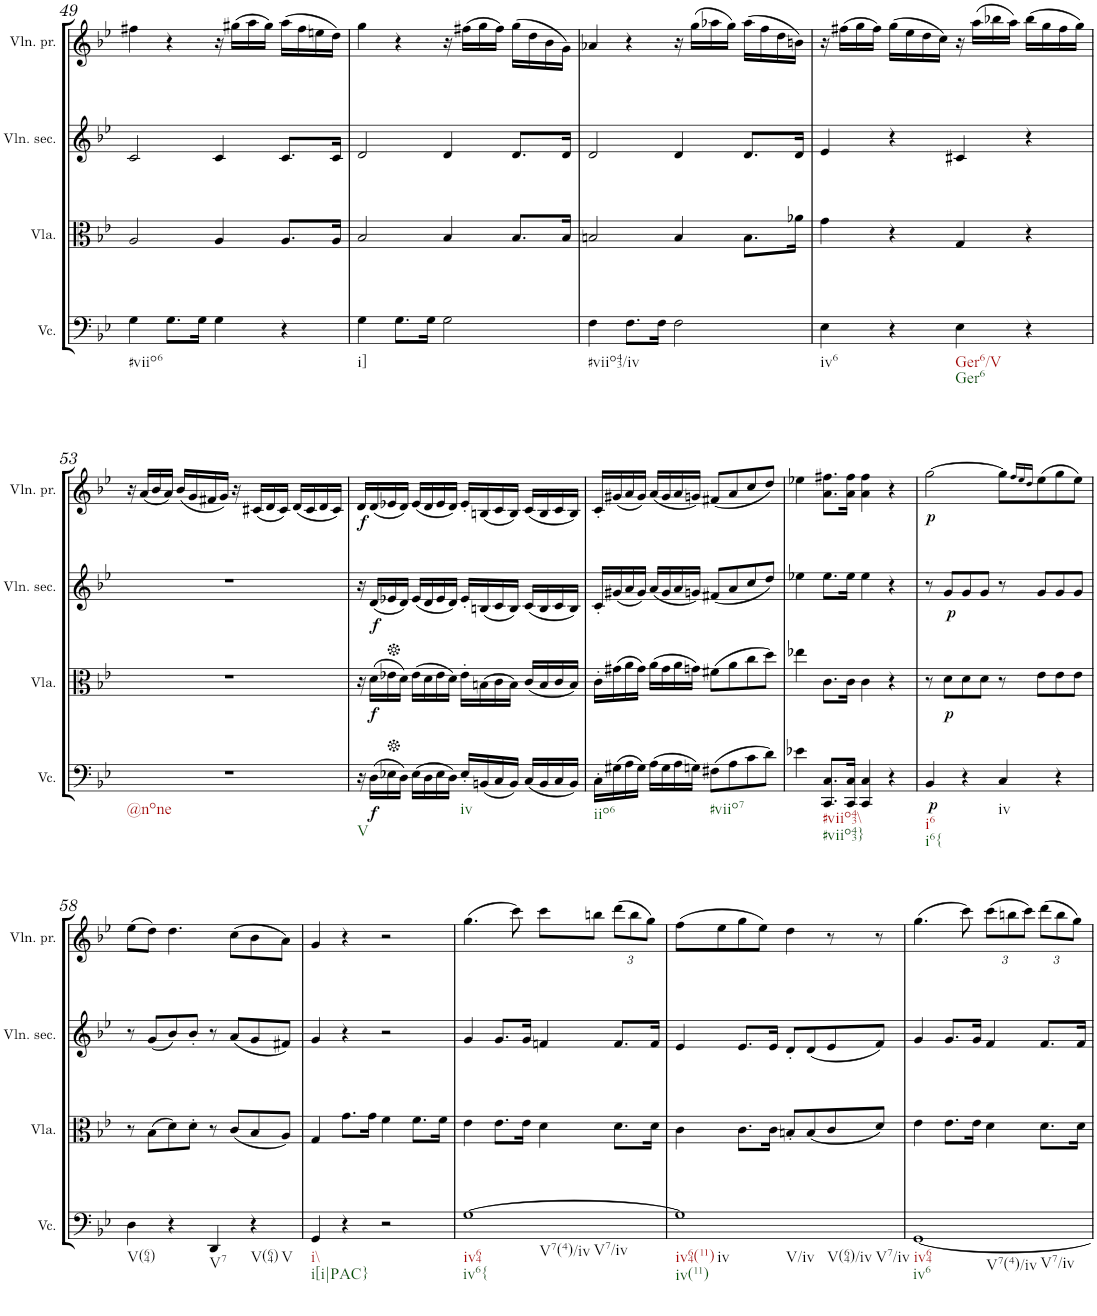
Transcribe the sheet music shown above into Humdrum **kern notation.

**kern	**dynam	**kern	**dynam	**kern	**dynam	**kern	**dynam
*part4	*part4	*part3	*part3	*part2	*part2	*part1	*part1
*staff4	*staff4	*staff3	*staff3	*staff2	*staff2	*staff1	*staff1
*I"Violoncelle	*	*I"Viola	*	*I"Violino secondo	*	*I"Violino primo	*
*I'Vc.	*	*I'Vla.	*	*I'Vln. sec.	*	*I'Vln. pr.	*
!!LO:PB:g=z
*clefF4	*	*clefC3	*	*clefG2	*	*clefG2	*
*k[b-e-]	*	*k[b-e-]	*	*k[b-e-]	*	*k[b-e-]	*
*B-:	*	*B-:	*	*B-:	*	*B-:	*
*M2/2	*	*M2/2	*	*M2/2	*	*M2/2	*
*met(c|)	*	*met(c|)	*	*met(c|)	*	*met(c|)	*
=49	=49	=49	=49	=49	=49	=49	=49
!LO:TX:b:t=#viio6	!	!	!	!	!	!	!
4G\	.	2A/	.	2c/	.	4ff#X\	.
8.G\L	.	.	.	.	.	4r	.
16G\Jk	.	.	.	.	.	.	.
4G\	.	4A/	.	4c/	.	16r	.
.	.	.	.	.	.	(>16gg#X\LL	.
.	.	.	.	.	.	16aa\	.
.	.	.	.	.	.	16gg#\JJ)	.
4r	.	8.A/L	.	8.c/L	.	(>16aa\LL	.
.	.	.	.	.	.	16ff#\	.
.	.	.	.	.	.	16een\	.
.	.	16A/Jk	.	16c/Jk	.	16dd\JJ)	.
=50	=50	=50	=50	=50	=50	=50	=50
!LO:TX:b:t=i]	!	!	!	!	!	!	!
4G\	.	2B-/	.	2d/	.	4gg\	.
8.G\L	.	.	.	.	.	4r	.
16G\Jk	.	.	.	.	.	.	.
2G\	.	4B-/	.	4d/	.	16r	.
.	.	.	.	.	.	(>16ff#X\LL	.
.	.	.	.	.	.	16gg\	.
.	.	.	.	.	.	16ff#\JJ)	.
.	.	8.B-/L	.	8.d/L	.	(>16gg\LL	.
.	.	.	.	.	.	16dd\	.
.	.	.	.	.	.	16b-\	.
.	.	16B-/Jk	.	16d/Jk	.	16g\JJ)	.
=51	=51	=51	=51	=51	=51	=51	=51
!LO:TX:b:t=#viio43/iv	!	!	!	!	!	!	!
4F\	.	2Bn/	.	2d/	.	4a-X/	.
8.F\L	.	.	.	.	.	4r	.
16F\Jk	.	.	.	.	.	.	.
2F\	.	4B/	.	4d/	.	16r	.
.	.	.	.	.	.	(>16gg\LL	.
.	.	.	.	.	.	16aa-X\	.
.	.	.	.	.	.	16gg\JJ)	.
.	.	8.B\L	.	8.d/L	.	(>16aa-\LL	.
.	.	.	.	.	.	16ff\	.
.	.	.	.	.	.	16dd\	.
.	.	16a-X\Jk	.	16d/Jk	.	16bn\JJ)	.
=52	=52	=52	=52	=52	=52	=52	=52
!LO:TX:b:t=iv6	!	!	!	!	!	!	!
4E-\	.	4g\	.	4e-/	.	16r	.
.	.	.	.	.	.	(>16ff#X\LL	.
.	.	.	.	.	.	16gg\	.
.	.	.	.	.	.	16ff#\JJ)	.
4r	.	4r	.	4r	.	(>16gg\LL	.
.	.	.	.	.	.	16ee-\	.
.	.	.	.	.	.	16dd\	.
.	.	.	.	.	.	16cc\JJ)	.
!LO:TX:b:t=Ger6/V	!	!	!	!	!	!	!
!LO:TX:b:t=Ger6	!	!	!	!	!	!	!
4E-\	.	4G/	.	4c#X/	.	16r	.
.	.	.	.	.	.	(>16aa\LL	.
.	.	.	.	.	.	16bb-X\	.
.	.	.	.	.	.	16aa\JJ)	.
4r	.	4r	.	4r	.	(>16bb-\LL	.
.	.	.	.	.	.	16gg\	.
.	.	.	.	.	.	16ff#\	.
.	.	.	.	.	.	16gg\JJ)	.
!!LO:LB:g=z
=53	=53	=53	=53	=53	=53	=53	=53
!LO:TX:b:t=@none	!	!	!	!	!	!	!
1r	.	1r	.	1r	.	16r	.
.	.	.	.	.	.	(<16a/LL	.
.	.	.	.	.	.	16b-/	.
.	.	.	.	.	.	16a/JJ)	.
.	.	.	.	.	.	(<16b-/LL	.
.	.	.	.	.	.	16g/	.
.	.	.	.	.	.	16f#X/	.
.	.	.	.	.	.	16g/JJ)	.
.	.	.	.	.	.	16r	.
.	.	.	.	.	.	(<16c#X/LL	.
.	.	.	.	.	.	16d/	.
.	.	.	.	.	.	16c#/JJ)	.
.	.	.	.	.	.	(<16d/LL	.
.	.	.	.	.	.	16c#/	.
.	.	.	.	.	.	16d/	.
.	.	.	.	.	.	16c#/JJ)	.
=54	=54	=54	=54	=54	=54	=54	=54
!LO:TX:b:t=V	!	!	!	!	!	!	!
!	!	!	!	!	!	!	!LO:DY:b
16r	.	16r	.	16r	.	16d/LL	f
!	!LO:DY:b	!	!LO:DY:b	!	!LO:DY:b	!	!
(>16D\LL	f	(>16d\LL	f	(<16d/LL	f	(<16d/	.
16E-X\	.	16e-X\	.	16e-X/	.	16e-X/	.
16D\JJ)	.	16d\JJ)	.	16d/JJ)	.	16d/JJ)	.
(>16E-\LL	.	(>16e-\LL	.	(<16e-/LL	.	(<16e-/LL	.
16D\	.	16d\	.	16d/	.	16d/	.
16E-\	.	16e-\	.	16e-/	.	16e-/	.
16D\JJ)	.	16d\JJ)	.	16d/JJ)	.	16d/JJ)	.
!LO:TX:b:t=iv	!	!	!	!	!	!	!
16E-'/LL	.	16e-'\LL	.	16e-'/LL	.	16e-'/LL	.
(<16BBn/	.	(>16Bn\	.	(<16Bn/	.	(<16Bn/	.
16C/	.	16c\	.	16c/	.	16c/	.
16BB/JJ)	.	16B\JJ)	.	16B/JJ)	.	16B/JJ)	.
(<16C/LL	.	(<16c/LL	.	(<16c/LL	.	(<16c/LL	.
16BB/	.	16B/	.	16B/	.	16B/	.
16C/	.	16c/	.	16c/	.	16c/	.
16BB/JJ)	.	16B/JJ)	.	16B/JJ)	.	16B/JJ)	.
=55	=55	=55	=55	=55	=55	=55	=55
!LO:TX:b:t=iio6	!	!	!	!	!	!	!
16C'\LL	.	16c'\LL	.	16c'/LL	.	16c'/LL	.
(>16G#X\	.	(>16g#X\	.	(<16g#X/	.	(<16g#X/	.
16A\	.	16a\	.	16a/	.	16a/	.
16G#\JJ)	.	16g#\JJ)	.	16g#/JJ)	.	16g#/JJ)	.
(>16A\LL	.	(>16a\LL	.	(<16a/LL	.	(<16a/LL	.
16G#\	.	16g#\	.	16g#/	.	16g#/	.
16A\	.	16a\	.	16a/	.	16a/	.
16Gn\JJ)	.	16gn\JJ)	.	16gn/JJ)	.	16gn/JJ)	.
!LO:TX:b:t=#viio7	!	!	!	!	!	!	!
(>8F#X\L	.	(>8f#X\L	.	(<8f#X/L	.	(<8f#X/L	.
8A\	.	8a\	.	8a/	.	8a/	.
8c\	.	8cc\	.	8cc/	.	8cc/	.
8d\J)	.	8dd\J)	.	8dd/J)	.	8dd/J)	.
=56	=56	=56	=56	=56	=56	=56	=56
4e-X\	.	4ee-X\	.	4ee-X\	.	4ee-X\	.
!LO:TX:b:t=#viio43\\	!	!	!	!	!	!	!
!LO:TX:b:t=#viio43}	!	!	!	!	!	!	!
8.CC/ 8.C/L	.	8.c\L	.	8.ee-\L	.	8.a\ 8.ff#X\L	.
16CC/ 16C/Jk	.	16c\Jk	.	16ee-\Jk	.	16a\ 16ff#\Jk	.
4CC/ 4C/	.	4c\	.	4ee-\	.	4a\ 4ff#\	.
4r	.	4r	.	4r	.	4r	.
=57	=57	=57	=57	=57	=57	=57	=57
!LO:TX:b:t=i6	!	!	!	!	!	!	!
!LO:TX:b:t=i6{	!	!	!	!	!	!	!
!	!LO:DY:b	!	!	!	!	!	!LO:DY:b
4BB-/	p	8r	.	8r	.	[2gg\	p
!	!	!	!LO:DY:b	!	!LO:DY:b	!	!
.	.	8d\L	p	8g/L	p	.	.
4r	.	8d\	.	8g/	.	.	.
.	.	8d\J	.	8g/J	.	.	.
!LO:TX:b:t=iv	!	!	!	!	!	!	!
4C/	.	8r	.	8r	.	8gg\L]	.
.	.	.	.	.	.	16qff/LL	.
.	.	.	.	.	.	16qee-/	.
.	.	.	.	.	.	16qdd/JJ	.
.	.	8e-\L	.	8g/L	.	(>8ee-\	.
4r	.	8e-\	.	8g/	.	8gg\	.
.	.	8e-\J	.	8g/J	.	8ee-\J)	.
!!LO:LB:g=z
=58	=58	=58	=58	=58	=58	=58	=58
!LO:TX:b:t=V(64)	!	!	!	!	!	!	!
4D\	.	8r	.	8r	.	(>8ee-\L	.
.	.	(>8B-\L	.	(<8g/L	.	8dd\J)	.
4r	.	8d\)	.	8b-/)	.	4.dd\	.
.	.	8d'\J	.	8b-'/J	.	.	.
!LO:TX:b:t=V7	!	!	!	!	!	!	!
4DD/	.	8r	.	8r	.	.	.
.	.	(<8c/L	.	(<8a/L	.	(>8cc\L	.
!LO:TX:b:t=V(64)	!	!	!	!	!	!	!
!LO:TX:b:t=V	!	!	!	!	!	!	!
4r	.	8B-/	.	8g/	.	8b-\	.
.	.	8A/J)	.	8f#X/J)	.	8a\J)	.
=59	=59	=59	=59	=59	=59	=59	=59
!LO:TX:b:t=i\\	!	!	!	!	!	!	!
!LO:TX:b:t=i[i|PAC}	!	!	!	!	!	!	!
4GG/	.	4G/	.	4g/	.	4g/	.
4r	.	8.g\L	.	4r	.	4r	.
.	.	16g\Jk	.	.	.	.	.
2r	.	4f\	.	2r	.	2r	.
.	.	8.f\L	.	.	.	.	.
.	.	16f\Jk	.	.	.	.	.
=60	=60	=60	=60	=60	=60	=60	=60
!LO:TX:b:t=iv64	!	!	!	!	!	!	!
!LO:TX:b:t=iv6{	!	!	!	!	!	!	!
!LO:TX:b:t=V7(4)/iv	!	!	!	!	!	!	!
!LO:TX:b:t=V7/iv	!	!	!	!	!	!	!
[1G	.	4e-\	.	4g/	.	(>4.gg\	.
.	.	8.e-\L	.	8.g/L	.	.	.
.	.	.	.	.	.	8ccc\)	.
.	.	16e-\Jk	.	16g/Jk	.	.	.
.	.	4d\	.	4fn/	.	8ccc\L	.
.	.	.	.	.	.	8bbn\J	.
*	*	*	*	*	*	*Xbrackettup	*
.	.	8.d\L	.	8.f/L	.	(>12ddd\L	.
.	.	.	.	.	.	12bb\	.
.	.	.	.	.	.	12gg\J)	.
.	.	16d\Jk	.	16f/Jk	.	.	.
=61	=61	=61	=61	=61	=61	=61	=61
!LO:TX:b:t=iv64(11)	!	!	!	!	!	!	!
!LO:TX:b:t=iv(11)	!	!	!	!	!	!	!
!LO:TX:b:t=iv	!	!	!	!	!	!	!
!LO:TX:b:t=V/iv	!	!	!	!	!	!	!
!LO:TX:b:t=V(64)/iv	!	!	!	!	!	!	!
!LO:TX:b:t=V7/iv	!	!	!	!	!	!	!
1G]	.	4c\	.	4e-/	.	(>8ff\L	.
.	.	.	.	.	.	8ee-\	.
.	.	8.c\L	.	8.e-/L	.	8gg\	.
.	.	.	.	.	.	8ee-\J)	.
.	.	16c\Jk	.	16e-/Jk	.	.	.
.	.	8Bn'/L	.	8d'/L	.	4dd\	.
.	.	(<8B/	.	(<8d/	.	.	.
.	.	8c/	.	8e-/	.	8r	.
.	.	8d/J)	.	8f/J)	.	8r	.
=62	=62	=62	=62	=62	=62	=62	=62
!LO:TX:b:t=iv64	!	!	!	!	!	!	!
!LO:TX:b:t=iv6	!	!	!	!	!	!	!
!LO:TX:b:t=V7(4)/iv	!	!	!	!	!	!	!
!LO:TX:b:t=V7/iv	!	!	!	!	!	!	!
[1GG	.	4e-\	.	4g/	.	(>4.gg\	.
.	.	8.e-\L	.	8.g/L	.	.	.
.	.	.	.	.	.	8ccc\)	.
.	.	16e-\Jk	.	16g/Jk	.	.	.
.	.	4d\	.	4f/	.	(>12ccc\L	.
.	.	.	.	.	.	12bbn\	.
.	.	.	.	.	.	12ccc\J)	.
.	.	8.d\L	.	8.f/L	.	(>12ddd\L	.
.	.	.	.	.	.	12bb\	.
.	.	.	.	.	.	12gg\J)	.
.	.	16d\Jk	.	16f/Jk	.	.	.
=	=	=	=	=	=	=	=
*-	*-	*-	*-	*-	*-	*-	*-
